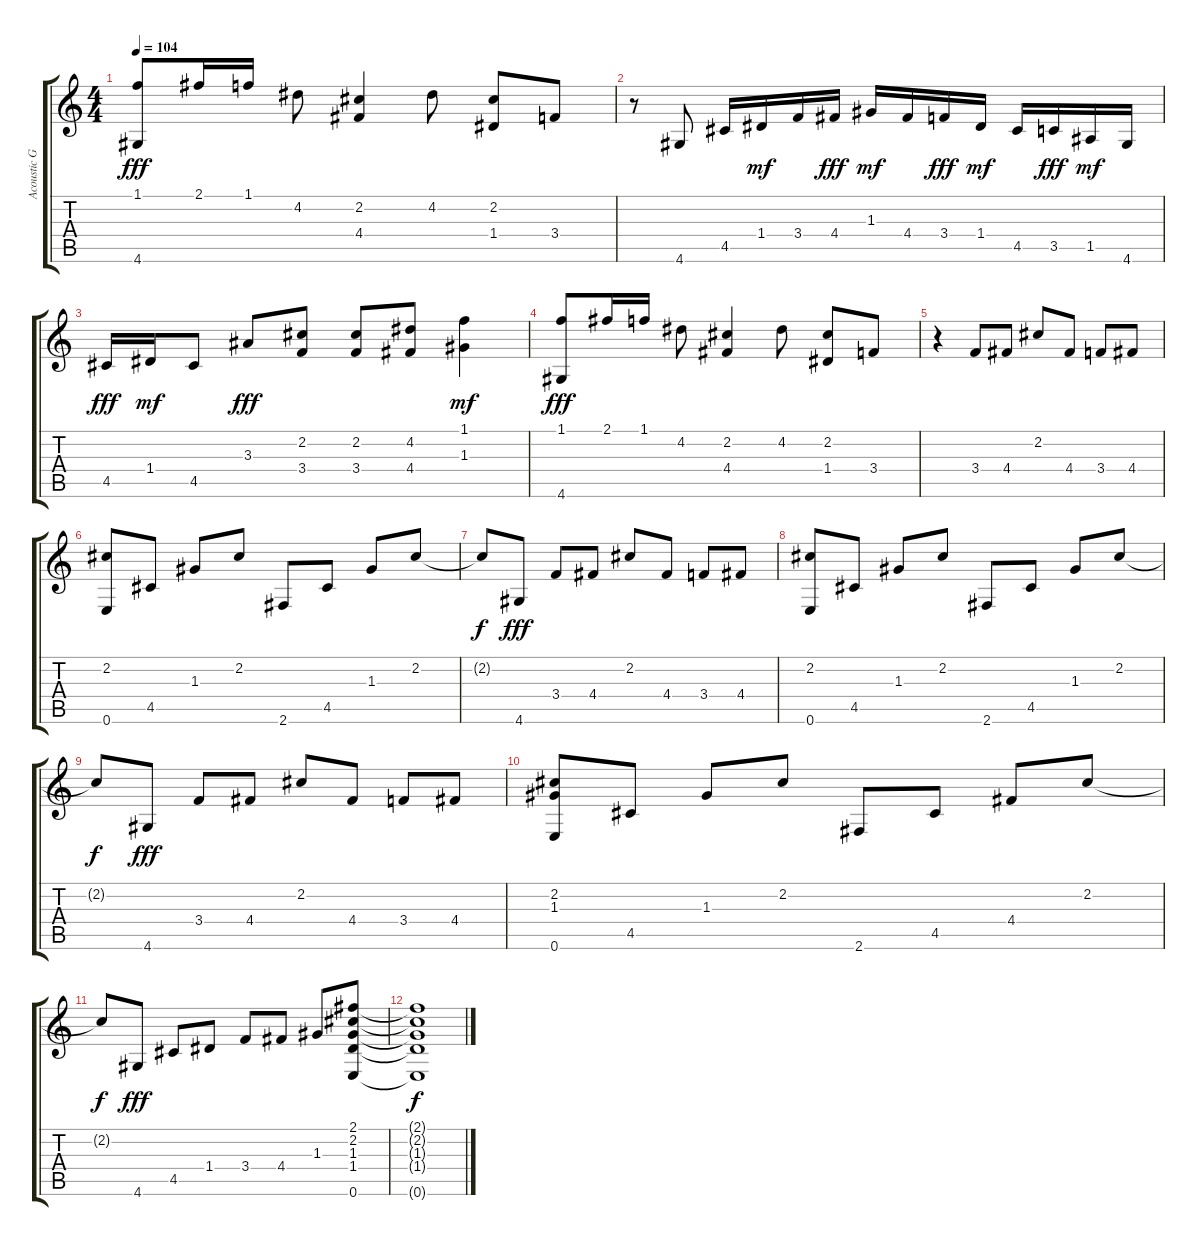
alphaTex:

\track ("Acoustic Guitar" "Acoustic G") {instrument acousticguitarsteel}
\staff {score tabs}
\tuning (E4 B3 G3 D3 A2 E2) {hide}
\ts (4 4)
\tempo 104
\clef g2
\ks c
(1.1 4.6).8{dy fff} 2.1.16 1.1.16 4.2.8 (2.2 4.4).4 4.2.8 (2.2 1.4).8 3.4.8 |
r.8 4.6.8 4.5.16 1.4.16{dy mf} 3.4.16 4.4.16{dy fff} 1.3.16{dy mf} 4.4.16 3.4.16{dy fff} 1.4.16{dy mf} 4.5.16 3.5.16{dy fff} 1.5.16{dy mf} 4.6.16 |
4.5.16{dy fff} 1.4.16{dy mf} 4.5.8 3.3.8{dy fff} (2.2 3.4).8 (2.2 3.4).8 (4.2 4.4).8 (1.1 1.3).4{dy mf} |
(1.1 4.6).8{dy fff} 2.1.16 1.1.16 4.2.8 (2.2 4.4).4 4.2.8 (2.2 1.4).8 3.4.8 |
r.4 3.4.8 4.4.8 2.2.8 4.4.8 3.4.8 4.4.8 |
(2.2 0.6).8 4.5.8 1.3.8 2.2.8 2.6.8 4.5.8 1.3.8 2.2.8 |
2.2{t}.8{dy f} 4.6.8{dy fff} 3.4.8 4.4.8 2.2.8 4.4.8 3.4.8 4.4.8 |
(2.2 0.6).8 4.5.8 1.3.8 2.2.8 2.6.8 4.5.8 1.3.8 2.2.8 |
2.2{t}.8{dy f} 4.6.8{dy fff} 3.4.8 4.4.8 2.2.8 4.4.8 3.4.8 4.4.8 |
(2.2 1.3 0.6).8 4.5.8 1.3.8 2.2.8 2.6.8 4.5.8 4.4.8 2.2.8 |
2.2{t}.8{dy f} 4.6.8{dy fff} 4.5.8 1.4.8 3.4.8 4.4.8 1.3.8 (2.1 2.2 1.3 1.4 0.6).8 |
(2.1{t} 2.2{t} 1.3{t} 1.4{t} 0.6{t}).1{dy f}
